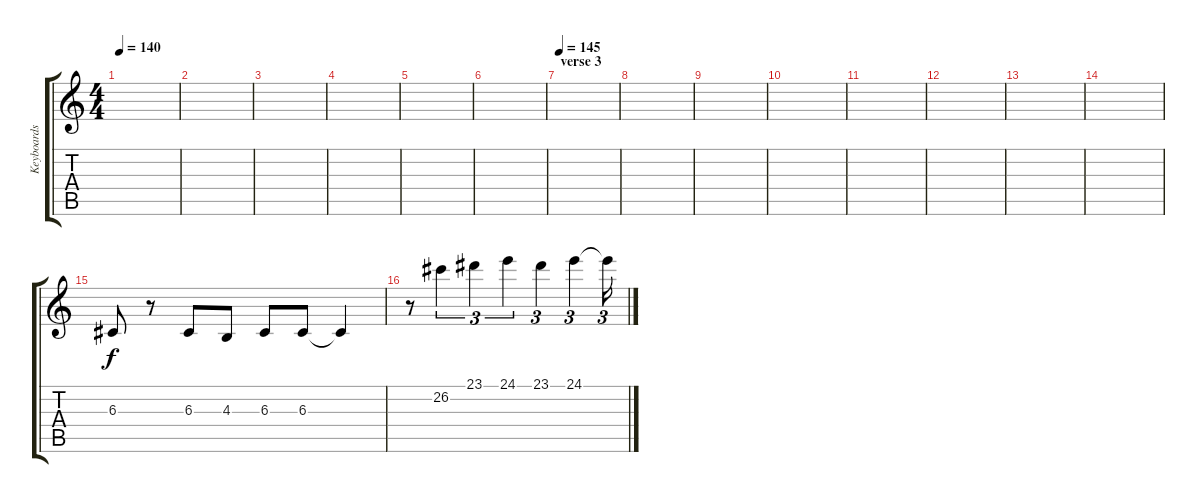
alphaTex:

\track ("Keyboards" "Keyboards") {instrument stringensemble1}
\staff {score tabs}
\tuning (E4 B3 G3 D3 A2 E2) {hide}
\ts (4 4)
\tempo 140
\clef g2
\ks c
|
|
|
|
|
|
\section ("" "verse 3")
\tempo 145
|
|
|
|
|
|
|
|
6.3.8 r.8 6.3.8 4.3.8 6.3.8 6.3.8 6.3{t}.4 |
r.8 26.2.4{tu (3 2)} 23.1.4{tu (3 2)} 24.1.4{tu (3 2)} 23.1.4{tu (3 2)} 24.1.4{tu (3 2)} 24.1{t}.16{tu (3 2)}
